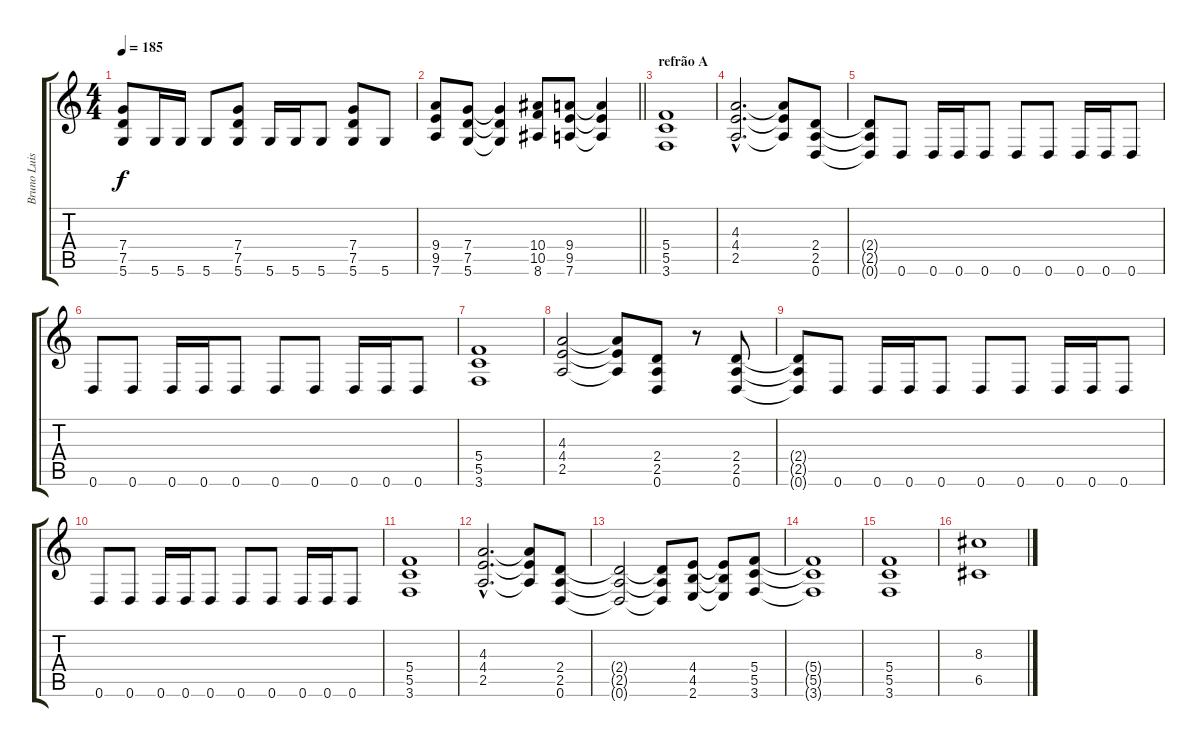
\track ("Bruno Luis" "Bruno Luis") {instrument distortionguitar}
\staff {score tabs}
\tuning (D4 A3 F3 C3 G2 D2) {hide}
\ts (4 4)
\tempo 185
\clef g2
\ks c
(7.4 7.5 5.6).8{dy f} 5.6.16 5.6.16 5.6.8 (7.4 7.5 5.6).8 5.6.16 5.6.16 5.6.8 (7.4 7.5 5.6).8 5.6.8 |
\barLineRight lightlight
(9.4 9.5 7.6).8 (7.4 7.5 5.6).8 (7.4{t} 7.5{t} 5.6{t}).4 (10.4 10.5 8.6).8 (9.4 9.5 7.6).8 (9.4{t} 9.5{t} 7.6{t}).4 |
\section ("" "refrão A")
(5.4 5.5 3.6).1 |
(4.3{hac} 4.4{hac} 2.5{hac}).2{d} (4.3{t} 4.4{t} 2.5{t}).8 (2.4 2.5 0.6).8 |
(2.4{t} 2.5{t} 0.6{t}).8 0.6.8 0.6.16 0.6.16 0.6.8 0.6.8 0.6.8 0.6.16 0.6.16 0.6.8 |
0.6.8 0.6.8 0.6.16 0.6.16 0.6.8 0.6.8 0.6.8 0.6.16 0.6.16 0.6.8 |
(5.4 5.5 3.6).1 |
(4.3 4.4 2.5).2 (4.3{t} 4.4{t} 2.5{t}).8 (2.4 2.5 0.6).8 r.8 (2.4 2.5 0.6).8 |
(2.4{t} 2.5{t} 0.6{t}).8 0.6.8 0.6.16 0.6.16 0.6.8 0.6.8 0.6.8 0.6.16 0.6.16 0.6.8 |
0.6.8 0.6.8 0.6.16 0.6.16 0.6.8 0.6.8 0.6.8 0.6.16 0.6.16 0.6.8 |
(5.4 5.5 3.6).1 |
(4.3{hac} 4.4{hac} 2.5{hac}).2{d} (4.3{t} 4.4{t} 2.5{t}).8 (2.4 2.5 0.6).8 |
(2.4{t} 2.5{t} 0.6{t}).2 (2.4{t} 2.5{t} 0.6{t}).8 (4.4 4.5 2.6).8 (4.4{t} 4.5{t} 2.6{t}).8 (5.4 5.5 3.6).8 |
(5.4{t} 5.5{t} 3.6{t}).1 |
(5.4 5.5 3.6).1 |
(8.3 6.5).1
